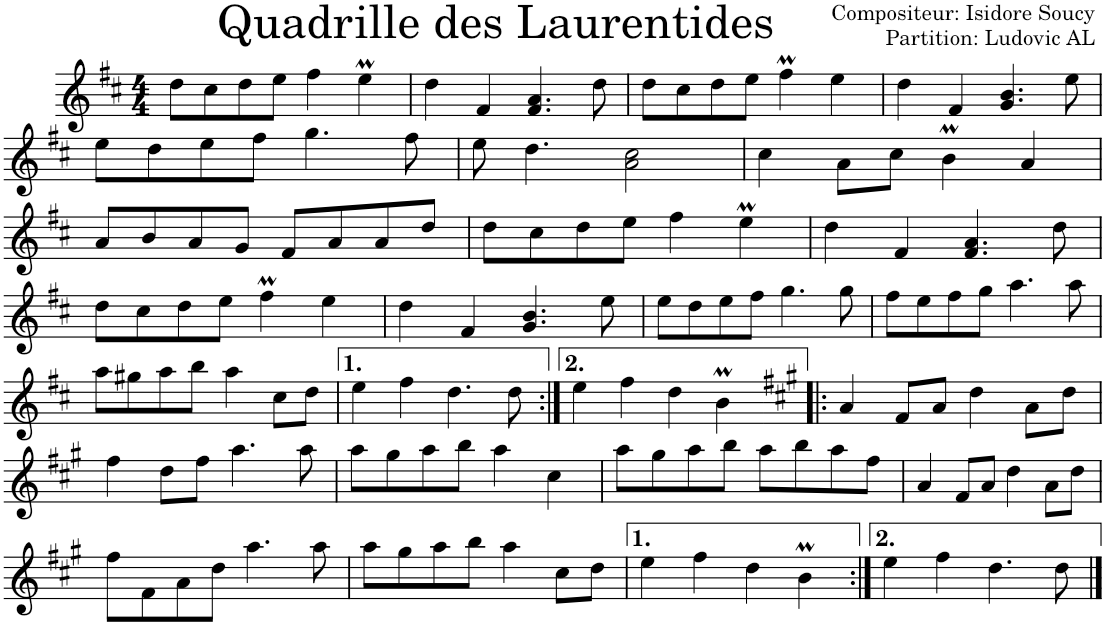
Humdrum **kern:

**kern
*part1
*staff1
*I"Violon
*I'Vln.
*clefG2
*k[f#c#]
*M4/4
=1
8dd\L
8cc#\
8dd\
8ee\J
4ff#\
4eeM\
=2
4dd\
4f#/
4.f#/ 4.a/
8dd\
=3
8dd\L
8cc#\
8dd\
8ee\J
4ff#m\
4ee\
=4
4dd\
4f#/
4.g/ 4.b/
8ee\
!!LO:LB:g=z
=5
8ee\L
8dd\
8ee\
8ff#\J
4.gg\
8ff#\
=6
8ee\
4.dd\
2a\ 2cc#\
=7
4cc#\
8a\L
8cc#\J
4bM\
4a/
!!LO:LB:g=z
=8
8a/L
8b/
8a/
8g/J
8f#/L
8a/
8a/
8dd/J
=9
8dd\L
8cc#\
8dd\
8ee\J
4ff#\
4eeM\
=10
4dd\
4f#/
4.f#/ 4.a/
8dd\
!!LO:LB:g=z
=11
8dd\L
8cc#\
8dd\
8ee\J
4ff#m\
4ee\
=12
4dd\
4f#/
4.g/ 4.b/
8ee\
=13
8ee\L
8dd\
8ee\
8ff#\J
4.gg\
8gg\
=14
8ff#\L
8ee\
8ff#\
8gg\J
4.aa\
8aa\
!!LO:LB:g=z
=15
8aa\L
8gg#X\
8aa\
8bb\J
4aa\
8cc#\L
8dd\J
=16
4ee\
4ff#\
4.dd\
8dd\
=17:|!
4ee\
4ff#\
4dd\
4bM\
=18!|:
*k[f#c#g#]
4a/
8f#/L
8a/J
4dd\
8a\L
8dd\J
!!LO:LB:g=z
=19
4ff#\
8dd\L
8ff#\J
4.aa\
8aa\
=20
8aa\L
8gg#\
8aa\
8bb\J
4aa\
4cc#\
=21
8aa\L
8gg#\
8aa\
8bb\J
8aa\L
8bb\
8aa\
8ff#\J
=22
4a/
8f#/L
8a/J
4dd\
8a\L
8dd\J
!!LO:LB:g=z
=23
8ff#\L
8f#\
8a\
8dd\J
4.aa\
8aa\
=24
8aa\L
8gg#\
8aa\
8bb\J
4aa\
8cc#\L
8dd\J
=25
4ee\
4ff#\
4dd\
4bM\
=26:|!
4ee\
4ff#\
4.dd\
8dd\
==
*-
